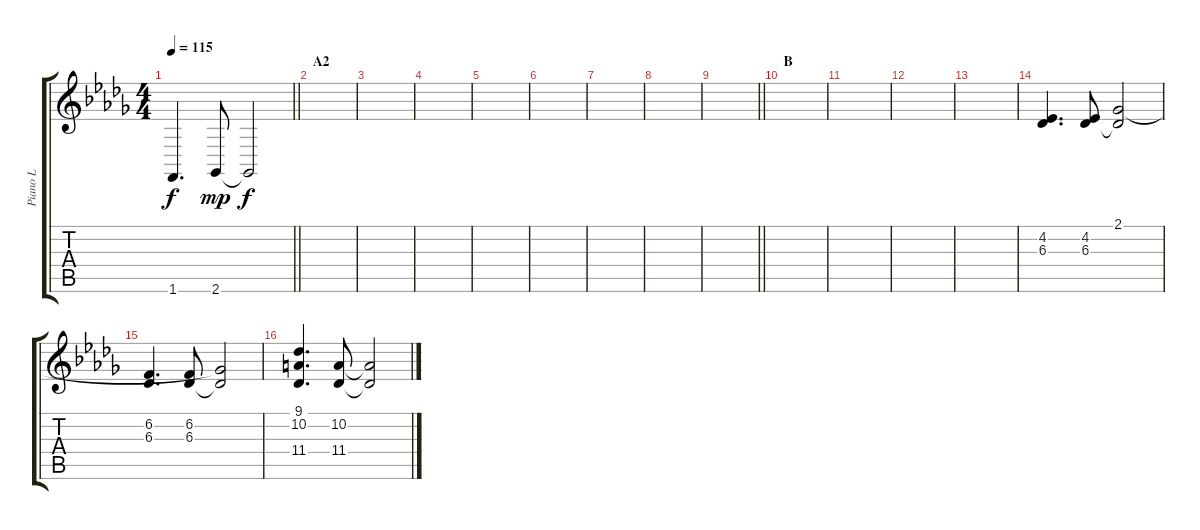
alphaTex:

\track ("Piano L" "Piano L") {instrument acousticgrandpiano}
\staff {score tabs}
\tuning (E4 B3 G3 D3 A2 E2) {hide}
\ts (4 4)
\tempo 115
\clef g2
\barLineRight lightlight
\ks db
1.6.4{d dy f} 2.6.8{dy mp} 2.6{t}.2{dy f} |
\section ("" "A2")
|
|
|
|
|
|
|
\barLineRight lightlight
|
\section ("" "B")
|
|
|
|
(4.2 6.3).4{d} (4.2 6.3).8 (2.1 6.3{t}).2 |
(6.2 6.3).4{d} (6.2 6.3).8 (2.1{t} 6.3{t}).2 |
(9.1 10.2 11.4).4{d} (10.2 11.4).8 (10.2{t} 11.4{t}).2
